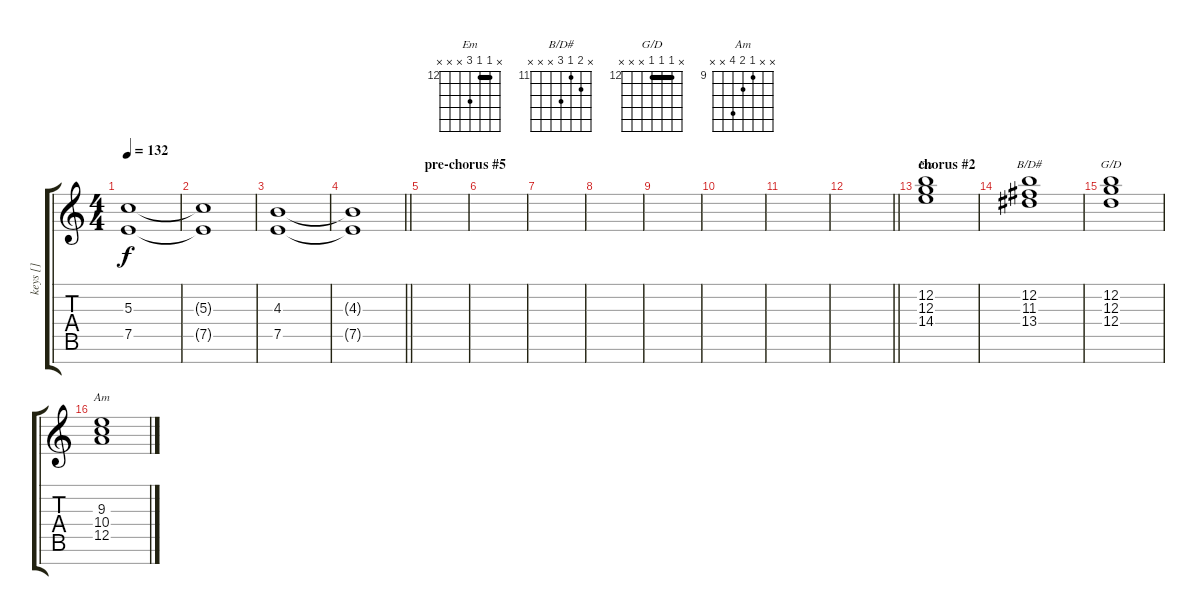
\track ("keys []" "keys []") {instrument stringensemble1}
\staff {score tabs}
\tuning (E5 B4 G4 D4 A3 E3 B2) {hide}
\chord ("Em" x 12 12 14 x x x) {firstfret 12 barre 12}
\chord ("B/D#" x 12 11 13 x x x) {firstfret 11}
\chord ("G/D" x 12 12 12 x x x) {firstfret 12 barre 12}
\chord ("Am" x x 9 10 12 x x) {firstfret 9}
\ts (4 4)
\tempo 132
\clef g2
\ks c
(5.3 7.5).1{dy f} |
(5.3{t} 7.5{t}).1 |
(4.3 7.5).1 |
\barLineRight lightlight
(4.3{t} 7.5{t}).1 |
\section ("" "pre-chorus #5")
|
|
|
|
|
|
|
\barLineRight lightlight
|
\section ("" "chorus #2")
(12.2 12.3 14.4).1{ch "Em"} |
(12.2 11.3 13.4).1{ch "B/D#"} |
(12.2 12.3 12.4).1{ch "G/D"} |
(9.3 10.4 12.5).1{ch "Am"}
